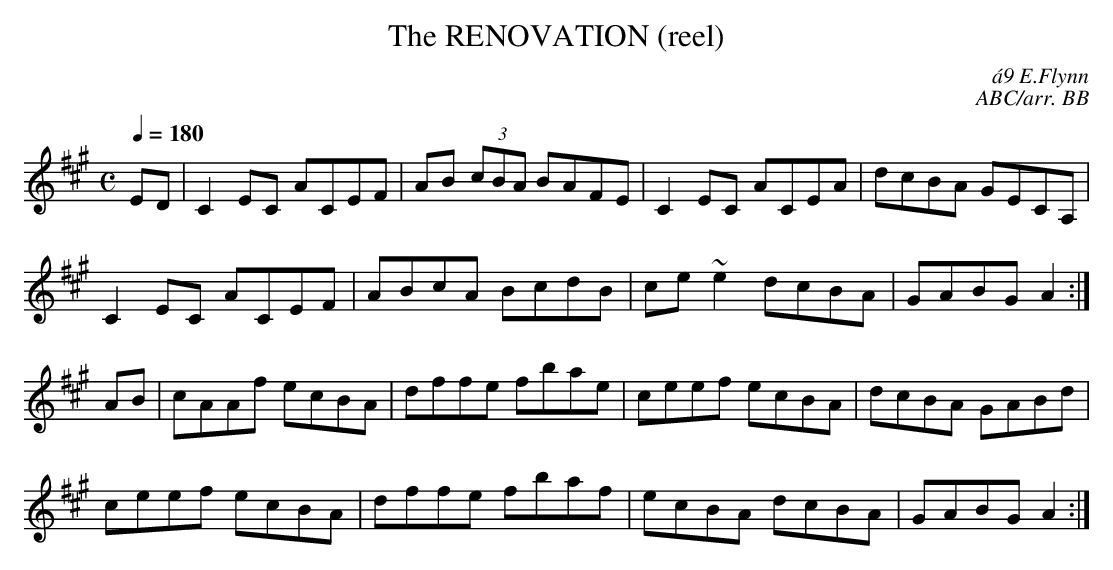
X:1
T:RENOVATION (reel), The
C:\'a9 E.Flynn
C:ABC/arr. BB
M:C
Q:1/4=180
L:1/8
K:A
ED|C2EC ACEF|AB (3cBA BAFE|C2EC ACEA|dcBA GECA,|
C2EC ACEF|ABcA BcdB|ce~e2 dcBA|GABG A2:|
AB|cAAf ecBA|dffe fbae|ceef ecBA|dcBA GABd|
ceef ecBA|dffe fbaf|ecBA dcBA|GABG A2:|
